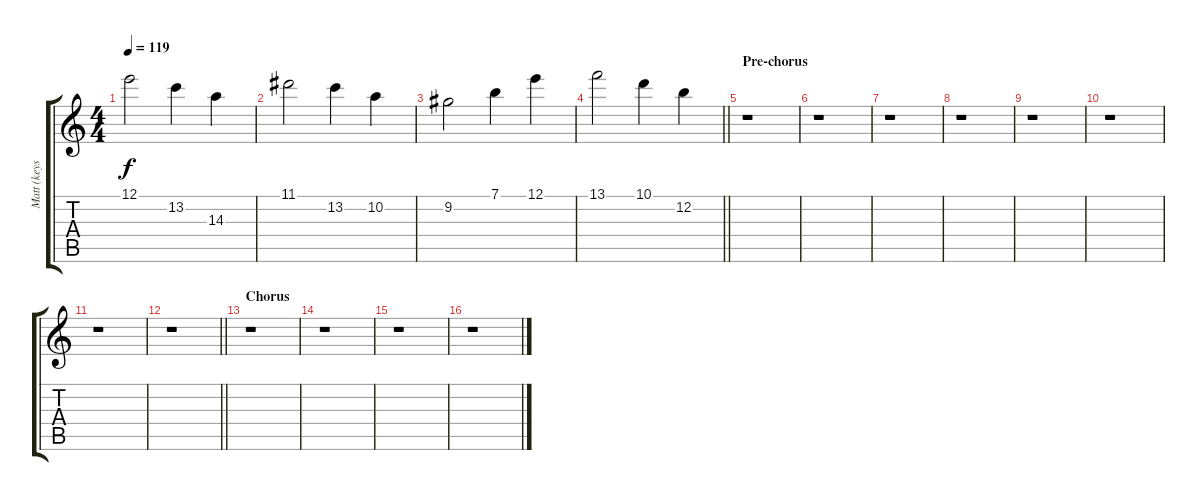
\track ("Matt (keys 2)" "Matt (keys") {instrument guitarharmonics}
\staff {score tabs}
\tuning (E4 B3 G3 D3 A2 E2) {hide}
\ts (4 4)
\tempo 119
\clef g2
\ks c
12.1.2{dy f} 13.2.4 14.3.4 |
11.1.2 13.2.4 10.2.4 |
9.2.2 7.1.4 12.1.4 |
\barLineRight lightlight
13.1.2 10.1.4 12.2.4 |
\section ("" "Pre-chorus")
r.1 |
r.1 |
r.1 |
r.1 |
r.1 |
r.1 |
r.1 |
\barLineRight lightlight
r.1 |
\section ("" "Chorus")
r.1 |
r.1 |
r.1 |
r.1
